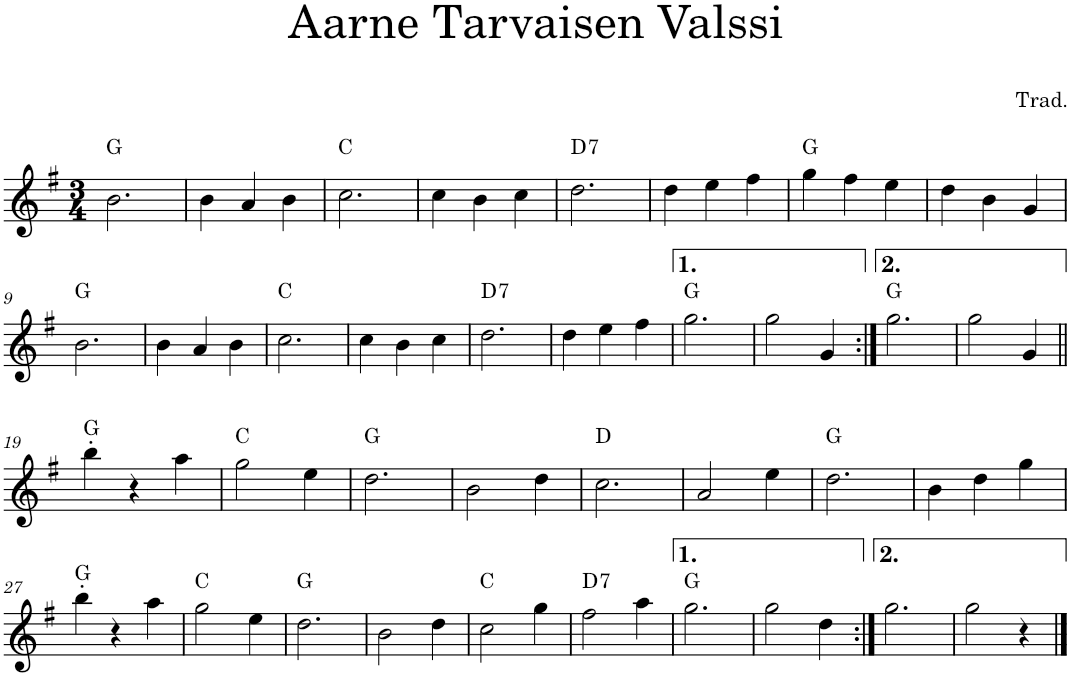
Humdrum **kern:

**kern	**harte
*part1	*part1
*staff1	*
*I"Violin	*
*I'Vln.	*
*clefG2	*
*k[f#]	*
*M3/4	*
=1	=1
2.b\	G:maj
=2	=2
4b\	.
4a/	.
4b\	.
=3	=3
2.cc\	C:maj
=4	=4
4cc\	.
4b\	.
4cc\	.
=5	=5
!	!LO:H:kt=7
2.dd\	D:7
=6	=6
4dd\	.
4ee\	.
4ff#\	.
=7	=7
4gg\	G:maj
4ff#\	.
4ee\	.
=8	=8
4dd\	.
4b\	.
4g/	.
!!LO:LB:g=z
=9	=9
2.b\	G:maj
=10	=10
4b\	.
4a/	.
4b\	.
=11	=11
2.cc\	C:maj
=12	=12
4cc\	.
4b\	.
4cc\	.
=13	=13
!	!LO:H:kt=7
2.dd\	D:7
=14	=14
4dd\	.
4ee\	.
4ff#\	.
=15	=15
2.gg\	G:maj
=16	=16
2gg\	.
4g/	.
=17:|!	=17:|!
2.gg\	G:maj
=18	=18
2gg\	.
4g/	.
!!LO:LB:g=z
=19||	=19||
4bb'\	G:maj
4r	.
4aa\	.
=20	=20
2gg\	C:maj
4ee\	.
=21	=21
2.dd\	G:maj
=22	=22
2b\	.
4dd\	.
=23	=23
2.cc\	D:maj
=24	=24
2a/	.
4ee\	.
=25	=25
2.dd\	G:maj
=26	=26
4b\	.
4dd\	.
4gg\	.
!!LO:LB:g=z
=27	=27
4bb'\	G:maj
4r	.
4aa\	.
=28	=28
2gg\	C:maj
4ee\	.
=29	=29
2.dd\	G:maj
=30	=30
2b\	.
4dd\	.
=31	=31
2cc\	C:maj
4gg\	.
=32	=32
!	!LO:H:kt=7
2ff#\	D:7
4aa\	.
=33	=33
2.gg\	G:maj
=34	=34
2gg\	.
4dd\	.
=35:|!	=35:|!
2.gg\	.
=36	=36
2gg\	.
4r	.
==	==
*-	*-
